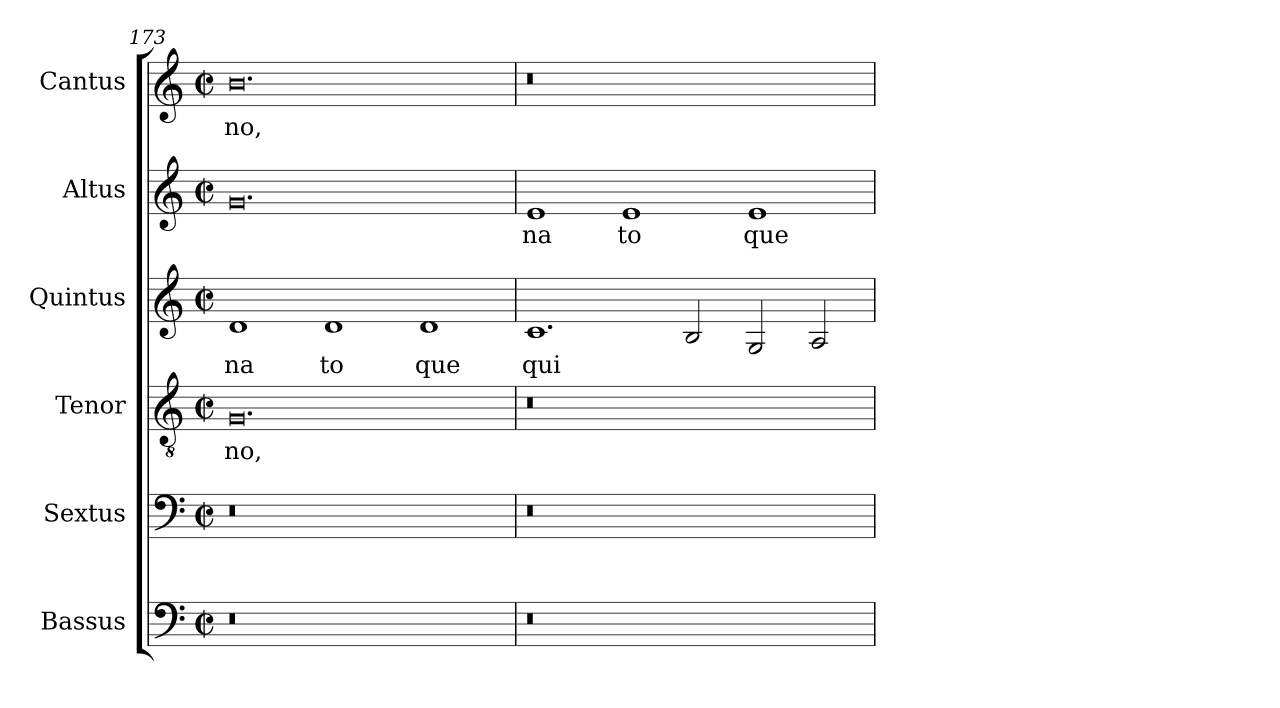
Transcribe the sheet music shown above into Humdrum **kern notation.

**kern	**kern	**kern	**text	**kern	**text	**kern	**text	**kern	**text
*part6	*part5	*part4	*part4	*part3	*part3	*part2	*part2	*part1	*part1
*staff6	*staff5	*staff4	*staff4	*staff3	*staff3	*staff2	*staff2	*staff1	*staff1
*I"Bassus	*I"Sextus	*I"Tenor	*	*I"Quintus	*	*I"Altus	*	*I"Cantus	*
*I'Bassus	*I'Sextus	*I'Tenor	*	*I'Quintus	*	*I'Altus	*	*I'Cantus	*
*clefF4	*clefF4	*clefGv2	*	*clefG2	*	*clefG2	*	*clefG2	*
*k[]	*k[]	*k[]	*	*k[]	*	*k[]	*	*k[]	*
*C:	*C:	*C:	*	*C:	*	*C:	*	*C:	*
*M2/2	*M2/2	*M2/2	*	*M2/2	*	*M2/2	*	*M2/2	*
*met(c|)	*met(c|)	*met(c|)	*	*met(c|)	*	*met(c|)	*	*met(c|)	*
=173	=173	=173	=173	=173	=173	=173	=173	=173	=173
!	!	!	!LO:LY:b:cj	!	!LO:LY:b:cj	!	!LO:LY:b:cj	!	!LO:LY:b:cj
0.r	0.r	0.G	no,	1d	na	0.g	.	0.b	-no,
!	!	!	!	!	!LO:LY:b:cj	!	!	!	!
.	.	.	.	1d	to	.	.	.	.
!	!	!	!	!	!LO:LY:b:cj	!	!	!	!
.	.	.	.	1d	que	.	.	.	.
=174	=174	=174	=174	=174	=174	=174	=174	=174	=174
!	!	!	!	!	!LO:LY:b:cj	!	!LO:LY:b:cj	!	!
0.r	0.r	0.r	.	1.c	qui	1e	na	0.r	.
!	!	!	!	!	!	!	!LO:LY:b:cj	!	!
.	.	.	.	.	.	1e	to	.	.
!	!	!	!	!	!LO:LY:b:cj	!	!	!	!
.	.	.	.	2B/	.	.	.	.	.
!	!	!	!	!	!LO:LY:b:cj	!	!LO:LY:b:cj	!	!
.	.	.	.	2G/	.	1e	que	.	.
!	!	!	!	!	!LO:LY:b:cj	!	!	!	!
.	.	.	.	2A/	.	.	.	.	.
=	=	=	=	=	=	=	=	=	=
*-	*-	*-	*-	*-	*-	*-	*-	*-	*-
